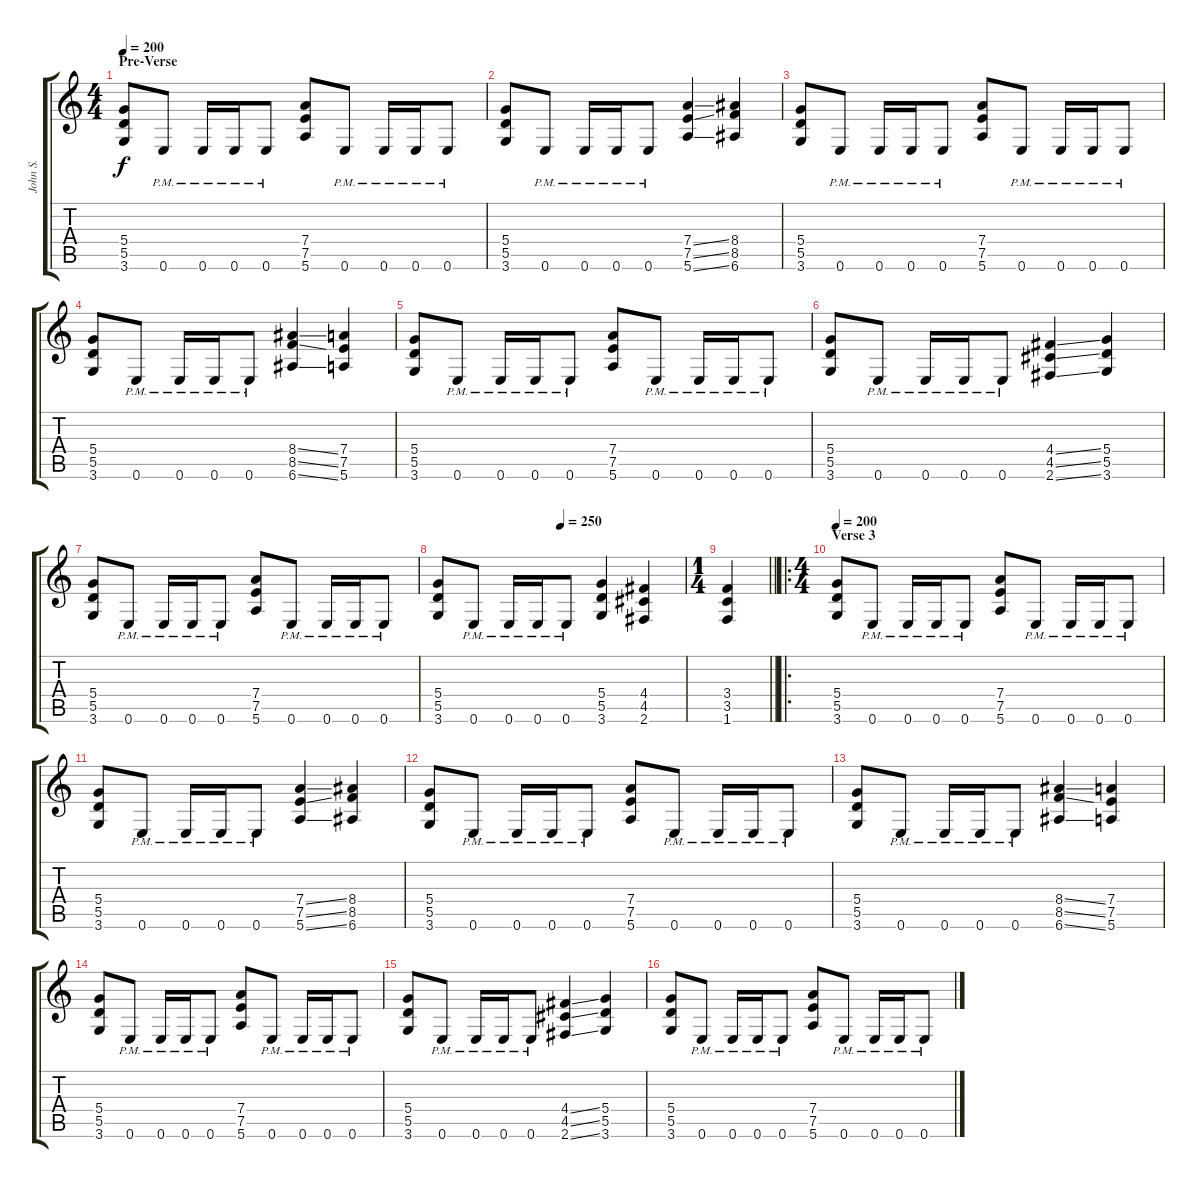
\track ("John S." "John S.") {instrument overdrivenguitar}
\staff {score tabs}
\tuning (E4 B3 G3 D3 A2 E2) {hide}
\ts (4 4)
\section ("" "Pre-Verse")
\tempo 200
\clef g2
\ks c
(5.4 5.5 3.6).8{dy f} 0.6{pm}.8 0.6{pm}.16 0.6{pm}.16 0.6{pm}.8 (7.4 7.5 5.6).8 0.6{pm}.8 0.6{pm}.16 0.6{pm}.16 0.6{pm}.8 |
(5.4 5.5 3.6).8 0.6{pm}.8 0.6{pm}.16 0.6{pm}.16 0.6{pm}.8 (7.4{ss} 7.5{ss} 5.6{ss}).4 (8.4 8.5 6.6).4 |
(5.4 5.5 3.6).8 0.6{pm}.8 0.6{pm}.16 0.6{pm}.16 0.6{pm}.8 (7.4 7.5 5.6).8 0.6{pm}.8 0.6{pm}.16 0.6{pm}.16 0.6{pm}.8 |
(5.4 5.5 3.6).8 0.6{pm}.8 0.6{pm}.16 0.6{pm}.16 0.6{pm}.8 (8.4{ss} 8.5{ss} 6.6{ss}).4 (7.4 7.5 5.6).4 |
(5.4 5.5 3.6).8 0.6{pm}.8 0.6{pm}.16 0.6{pm}.16 0.6{pm}.8 (7.4 7.5 5.6).8 0.6{pm}.8 0.6{pm}.16 0.6{pm}.16 0.6{pm}.8 |
(5.4 5.5 3.6).8 0.6{pm}.8 0.6{pm}.16 0.6{pm}.16 0.6{pm}.8 (4.4{ss} 4.5{ss} 2.6{ss}).4 (5.4 5.5 3.6).4 |
(5.4 5.5 3.6).8 0.6{pm}.8 0.6{pm}.16 0.6{pm}.16 0.6{pm}.8 (7.4 7.5 5.6).8 0.6{pm}.8 0.6{pm}.16 0.6{pm}.16 0.6{pm}.8 |
\tempo (250 0.5)
(5.4 5.5 3.6).8 0.6{pm}.8 0.6{pm}.16 0.6{pm}.16 0.6{pm}.8 (5.4 5.5 3.6).4 (4.4 4.5 2.6).4 |
\ts (1 4)
\barLineRight lightlight
(3.4 3.5 1.6).4 |
\ro
\ts (4 4)
\section ("" "Verse 3")
\tempo 200
(5.4 5.5 3.6).8 0.6{pm}.8 0.6{pm}.16 0.6{pm}.16 0.6{pm}.8 (7.4 7.5 5.6).8 0.6{pm}.8 0.6{pm}.16 0.6{pm}.16 0.6{pm}.8 |
(5.4 5.5 3.6).8 0.6{pm}.8 0.6{pm}.16 0.6{pm}.16 0.6{pm}.8 (7.4{ss} 7.5{ss} 5.6{ss}).4 (8.4 8.5 6.6).4 |
(5.4 5.5 3.6).8 0.6{pm}.8 0.6{pm}.16 0.6{pm}.16 0.6{pm}.8 (7.4 7.5 5.6).8 0.6{pm}.8 0.6{pm}.16 0.6{pm}.16 0.6{pm}.8 |
(5.4 5.5 3.6).8 0.6{pm}.8 0.6{pm}.16 0.6{pm}.16 0.6{pm}.8 (8.4{ss} 8.5{ss} 6.6{ss}).4 (7.4 7.5 5.6).4 |
(5.4 5.5 3.6).8 0.6{pm}.8 0.6{pm}.16 0.6{pm}.16 0.6{pm}.8 (7.4 7.5 5.6).8 0.6{pm}.8 0.6{pm}.16 0.6{pm}.16 0.6{pm}.8 |
(5.4 5.5 3.6).8 0.6{pm}.8 0.6{pm}.16 0.6{pm}.16 0.6{pm}.8 (4.4{ss} 4.5{ss} 2.6{ss}).4 (5.4 5.5 3.6).4 |
(5.4 5.5 3.6).8 0.6{pm}.8 0.6{pm}.16 0.6{pm}.16 0.6{pm}.8 (7.4 7.5 5.6).8 0.6{pm}.8 0.6{pm}.16 0.6{pm}.16 0.6{pm}.8
